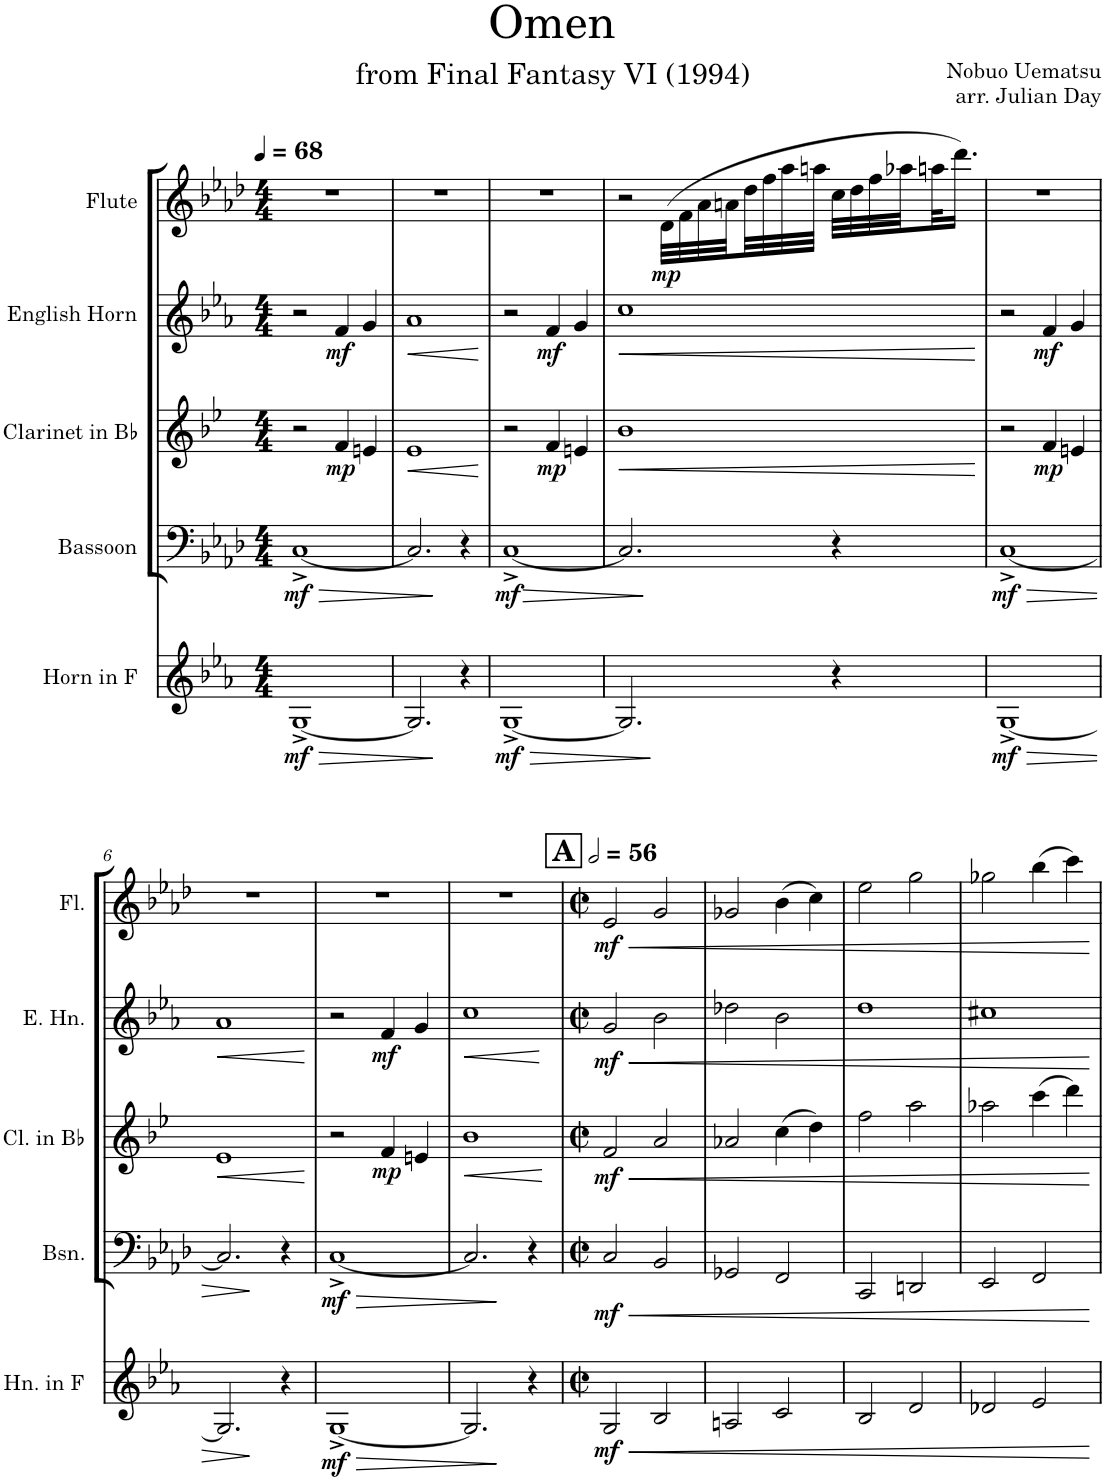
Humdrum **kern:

**kern	**dynam	**kern	**dynam	**kern	**dynam	**kern	**dynam	**kern	**dynam
*part5	*part5	*part4	*part4	*part3	*part3	*part2	*part2	*part1	*part1
*staff5	*staff5	*staff4	*staff4	*staff3	*staff3	*staff2	*staff2	*staff1	*staff1
*I"Horn in F	*	*I"Bassoon	*	*I"Clarinet in Bb	*	*I"English Horn	*	*I"Flute	*
*I'Hn. in F	*	*I'Bsn.	*	*I'Cl. in Bb	*	*I'E. Hn.	*	*I'Fl.	*
*clefG2	*	*clefF4	*	*clefG2	*	*clefG2	*	*clefG2	*
*Trd4c7	*	*	*	*Trd1c2	*	*Trd4c7	*	*	*
*k[b-e-a-]	*	*k[b-e-a-d-]	*	*k[b-e-]	*	*k[b-e-a-]	*	*k[b-e-a-d-]	*
*M4/4	*	*M4/4	*	*M4/4	*	*M4/4	*	*M4/4	*
*MM68	*	*MM68	*	*MM68	*	*MM68	*	*MM68	*
=1	=1	=1	=1	=1	=1	=1	=1	=1	=1
!	!LO:HP:b	!	!LO:HP:b	!	!	!	!	!	!
!	!LO:DY:n=1:b	!	!LO:DY:n=1:b	!	!	!	!	!	!
[1G^	> mf	[1C^	> mf	2r	.	2r	.	1r	.
!	!	!	!	!	!LO:DY:b	!	!LO:DY:b	!	!
.	.	.	.	4f/	mp	4f/	mf	.	.
.	.	.	.	4en/	.	4g/	.	.	.
=2	=2	=2	=2	=2	=2	=2	=2	=2	=2
!	!	!	!	!	!LO:HP:b	!	!LO:HP:b	!	!
2.G/]	.	2.C/]	.	1e-	<	1a-	<	1r	.
4r	]	4r	]	.	.	.	.	.	.
.	.	.	.	.	[	.	[	.	.
=3	=3	=3	=3	=3	=3	=3	=3	=3	=3
!	!LO:HP:b	!	!LO:HP:b	!	!	!	!	!	!
!	!LO:DY:n=1:b	!	!LO:DY:n=1:b	!	!	!	!	!	!
[1G^	> mf	[1C^	> mf	2r	.	2r	.	1r	.
!	!	!	!	!	!LO:DY:b	!	!LO:DY:b	!	!
.	.	.	.	4f/	mp	4f/	mf	.	.
.	.	.	.	4en/	.	4g/	.	.	.
=4	=4	=4	=4	=4	=4	=4	=4	=4	=4
!	!	!	!	!	!LO:HP:b	!	!LO:HP:b	!	!
2.G/]	.	2.C/]	.	1b-	<	1cc	<	2r	.
!	!	!	!	!	!	!	!	!	!LO:DY:b
.	.	.	.	.	.	.	.	(32d-\LLL	mp
.	.	.	.	.	.	.	.	32f\	.
.	.	.	.	.	.	.	.	32a-\	.
.	.	.	.	.	.	.	.	32an\	.
.	.	.	.	.	.	.	.	32dd-\	.
.	.	.	.	.	.	.	.	32ff\	.
.	.	.	.	.	.	.	.	32aa-\	.
.	.	.	.	.	.	.	.	32aan\JJJ	.
4r	]	4r	]	.	.	.	.	32cc\LLL	.
.	.	.	.	.	.	.	.	32dd-\	.
.	.	.	.	.	.	.	.	32ff\	.
.	.	.	.	.	.	.	.	32aa-X\	.
.	.	.	.	.	.	.	.	32aan\J	.
.	.	.	.	.	.	.	.	16.ddd-\JJ)	.
.	.	.	.	.	[	.	[	.	.
=5	=5	=5	=5	=5	=5	=5	=5	=5	=5
!	!LO:HP:b	!	!LO:HP:b	!	!	!	!	!	!
!	!LO:DY:n=1:b	!	!LO:DY:n=1:b	!	!	!	!	!	!
[1G^	> mf	[1C^	> mf	2r	.	2r	.	1r	.
!	!	!	!	!	!LO:DY:b	!	!LO:DY:b	!	!
.	.	.	.	4f/	mp	4f/	mf	.	.
.	.	.	.	4en/	.	4g/	.	.	.
!!LO:LB:g=z
=6	=6	=6	=6	=6	=6	=6	=6	=6	=6
!	!	!	!	!	!LO:HP:b	!	!LO:HP:b	!	!
2.G/]	.	2.C/]	.	1e-	<	1a-	<	1r	.
4r	]	4r	]	.	.	.	.	.	.
.	.	.	.	.	[	.	[	.	.
=7	=7	=7	=7	=7	=7	=7	=7	=7	=7
!	!LO:HP:b	!	!LO:HP:b	!	!	!	!	!	!
!	!LO:DY:n=1:b	!	!LO:DY:n=1:b	!	!	!	!	!	!
[1G^	> mf	[1C^	> mf	2r	.	2r	.	1r	.
!	!	!	!	!	!LO:DY:b	!	!LO:DY:b	!	!
.	.	.	.	4f/	mp	4f/	mf	.	.
.	.	.	.	4en/	.	4g/	.	.	.
=8	=8	=8	=8	=8	=8	=8	=8	=8	=8
!	!	!	!	!	!LO:HP:b	!	!LO:HP:b	!	!
2.G/]	.	2.C/]	.	1b-	<	1cc	<	1r	.
4r	]	4r	]	.	.	.	.	.	.
.	.	.	.	.	[	.	[	.	.
=9	=9	=9	=9	=9	=9	=9	=9	=9	=9
!!LO:REH:place=s1:a:B:cj:fs=14:t=A
*M2/2	*	*M2/2	*	*M2/2	*	*M2/2	*	*M2/2	*
*met(c|)	*	*met(c|)	*	*met(c|)	*	*met(c|)	*	*met(c|)	*
*	*	*	*	*	*	*	*	*MM112	*
!	!LO:HP:b	!	!LO:HP:b	!	!LO:HP:b	!	!LO:HP:b	!	!LO:HP:b
!	!LO:DY:n=1:b	!	!LO:DY:n=1:b	!	!LO:DY:n=1:b	!	!LO:DY:n=1:b	!	!LO:DY:n=1:b
2G/	< mf	2C/	< mf	2f/	< mf	2g/	< mf	2e-/	< mf
2B-/	.	2BB-/	.	2a/	.	2b-\	.	2g/	.
=10	=10	=10	=10	=10	=10	=10	=10	=10	=10
2An/	.	2GG-X/	.	2a-X/	.	2dd-X\	.	2g-X/	.
2c/	.	2FF/	.	(4cc\	.	2b-\	.	(4b-\	.
.	.	.	.	4dd\)	.	.	.	4cc\)	.
=11	=11	=11	=11	=11	=11	=11	=11	=11	=11
2B-/	.	2CC/	.	2ff\	.	1dd	.	2ee-\	.
2d/	.	2DDn/	.	2aa\	.	.	.	2gg\	.
=12	=12	=12	=12	=12	=12	=12	=12	=12	=12
2d-X/	.	2EE-/	.	2aa-X\	.	1cc#X	.	2gg-X\	.
2e-/	.	2FF/	.	(4ccc\	.	.	.	(4bb-\	.
.	.	.	.	4ddd\)	.	.	.	4ccc\)	.
.	[	.	[	.	[	.	[	.	[
=	=	=	=	=	=	=	=	=	=
*-	*-	*-	*-	*-	*-	*-	*-	*-	*-
